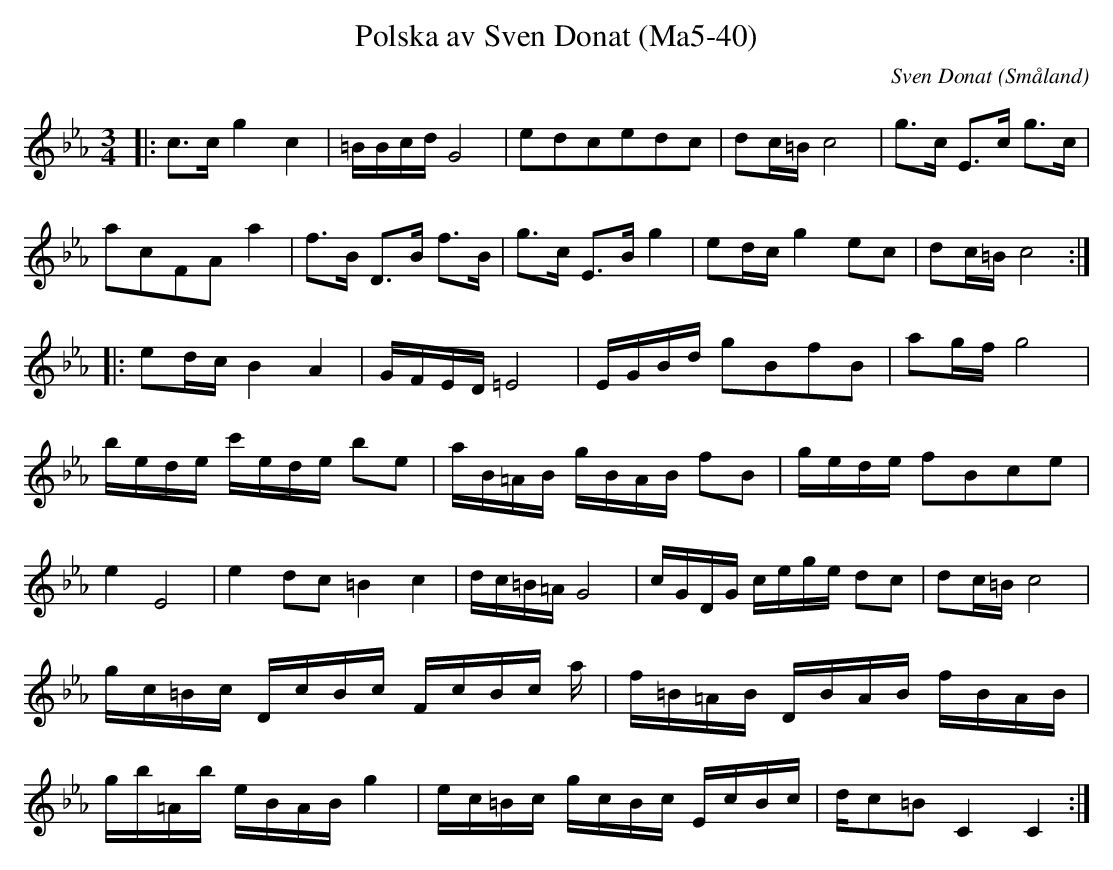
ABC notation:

X:1
T:Polska av Sven Donat (Ma5-40)
C:Sven Donat
O:Småland
M:3/4
L:1/16
K:Cm
|: c2>c2 g4 c4 | =BBcd G8 | e2d2c2e2d2c2 | d2c=B c8 | g2>c2 E2>c2 g2>c2 | a2c2F2A2 a4 | f2>B2 D2>B2 f2>B2 | g2>c2 E2>B2 g4 | e2dc g4 e2c2 | d2c=B c8 :| |: e2dc B4 A4 | GFED =E8 | EGBd g2B2f2B2 | a2gf g8 | bede c'ede b2e2 | aB=AB gBAB f2B2 | gede f2B2c2e2 | e4 E8 | e4d2c2 =B4 c4 | dc=B=A G8 | cGDG cege d2c2 | d2c=B c8 | gc=Bc DcBc FcBc a´4 | f=B=AB DBAB fBAB | gb=Ab eBAB g4 | ec=Bc gcBc EcBc | dc2=B2 C4 C4 :|
